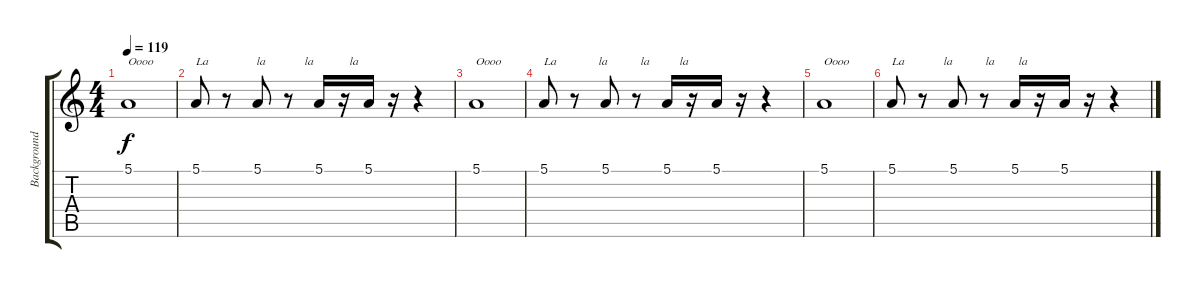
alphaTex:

\track ("Background Vocal (John Lennon)" "Background") {instrument altosax}
\staff {score tabs}
\tuning (E4 B3 G3 D3 A2 E2) {hide}
\ts (4 4)
\tempo 119
\clef g2
\ks c
5.1.1{txt "Oooo" dy f} |
5.1.8{txt "La                la             la            la"} r.8 5.1.8 r.8 5.1.16 r.16 5.1.16 r.16 r.4 |
5.1.1{txt "Oooo"} |
5.1.8{txt "La              la           la          la"} r.8 5.1.8 r.8 5.1.16 r.16 5.1.16 r.16 r.4 |
5.1.1{txt "Oooo"} |
5.1.8{txt "La             la           la        la"} r.8 5.1.8 r.8 5.1.16 r.16 5.1.16 r.16 r.4
